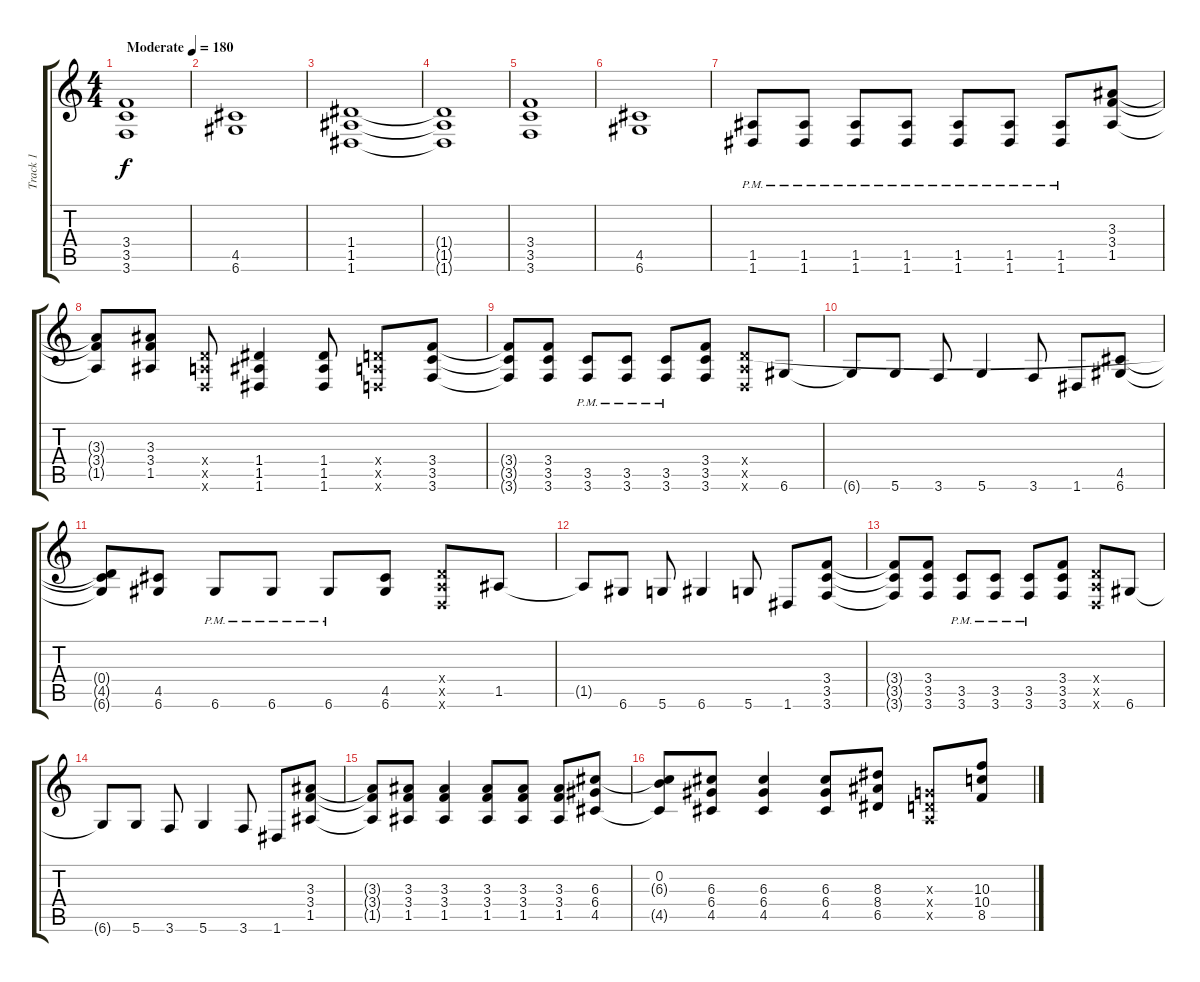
\track ("Track 1" "Track 1") {instrument distortionguitar}
\staff {score tabs}
\tuning (E4 B3 G3 D3 A2 D2) {hide}
\ts (4 4)
\tempo (180 "Moderate")
\clef g2
\ks c
(3.4 3.5 3.6).1{dy f instrument distortionguitar} |
(4.5 6.6).1 |
(1.4 1.5 1.6).1 |
(1.4{t} 1.5{t} 1.6{t}).1 |
(3.4 3.5 3.6).1 |
(4.5 6.6).1 |
(1.5{pm} 1.6{pm}).8 (1.5{pm} 1.6{pm}).8 (1.5{pm} 1.6{pm}).8 (1.5{pm} 1.6{pm}).8 (1.5{pm} 1.6{pm}).8 (1.5{pm} 1.6{pm}).8 (1.5{pm} 1.6{pm}).8 (3.3 3.4 1.5).8 |
(3.3{t} 3.4{t} 1.5{t}).8 (3.3 3.4 1.5).8 (0.4{x} 0.5{x} 0.6{x}).8 (1.4 1.5 1.6).4 (1.4 1.5 1.6).8 (0.4{x} 0.5{x} 0.6{x}).8 (3.4 3.5 3.6).8 |
(3.4{t} 3.5{t} 3.6{t}).8 (3.4 3.5 3.6).8 (3.5{pm} 3.6{pm}).8 (3.5{pm} 3.6{pm}).8 (3.5{pm} 3.6{pm}).8 (3.4 3.5 3.6).8 (0.4{x} 0.5{x} 0.6{x}).8 6.6.8 |
6.6{t}.8 5.6.8 3.6.8 5.6.4 3.6.8 1.6.8 (4.5 6.6).8 |
(0.4{t} 4.5{t} 6.6{t}).8 (4.5 6.6).8 6.6{pm}.8 6.6{pm}.8 6.6{pm}.8 (4.5 6.6).8 (0.4{x} 0.5{x} 0.6{x}).8 1.5.8 |
1.5{t}.8 6.6.8 5.6.8 6.6.4 5.6.8 1.6.8 (3.4 3.5 3.6).8 |
(3.4{t} 3.5{t} 3.6{t}).8 (3.4 3.5 3.6).8 (3.5{pm} 3.6{pm}).8 (3.5{pm} 3.6{pm}).8 (3.5{pm} 3.6{pm}).8 (3.4 3.5 3.6).8 (0.4{x} 0.5{x} 0.6{x}).8 6.6.8 |
6.6{t}.8 5.6.8 3.6.8 5.6.4 3.6.8 1.6.8 (3.3 3.4 1.5).8 |
(3.3{t} 3.4{t} 1.5{t}).8 (3.3 3.4 1.5).8 (3.3 3.4 1.5).4 (3.3 3.4 1.5).8 (3.3 3.4 1.5).8 (3.3 3.4 1.5).8 (6.3 6.4 4.5).8 |
(0.2 6.3{t} 4.5{t}).8 (6.3 6.4 4.5).8 (6.3 6.4 4.5).4 (6.3 6.4 4.5).8 (8.3 8.4 6.5).8 (0.3{x} 0.4{x} 0.5{x}).8 (10.3 10.4 8.5).8
